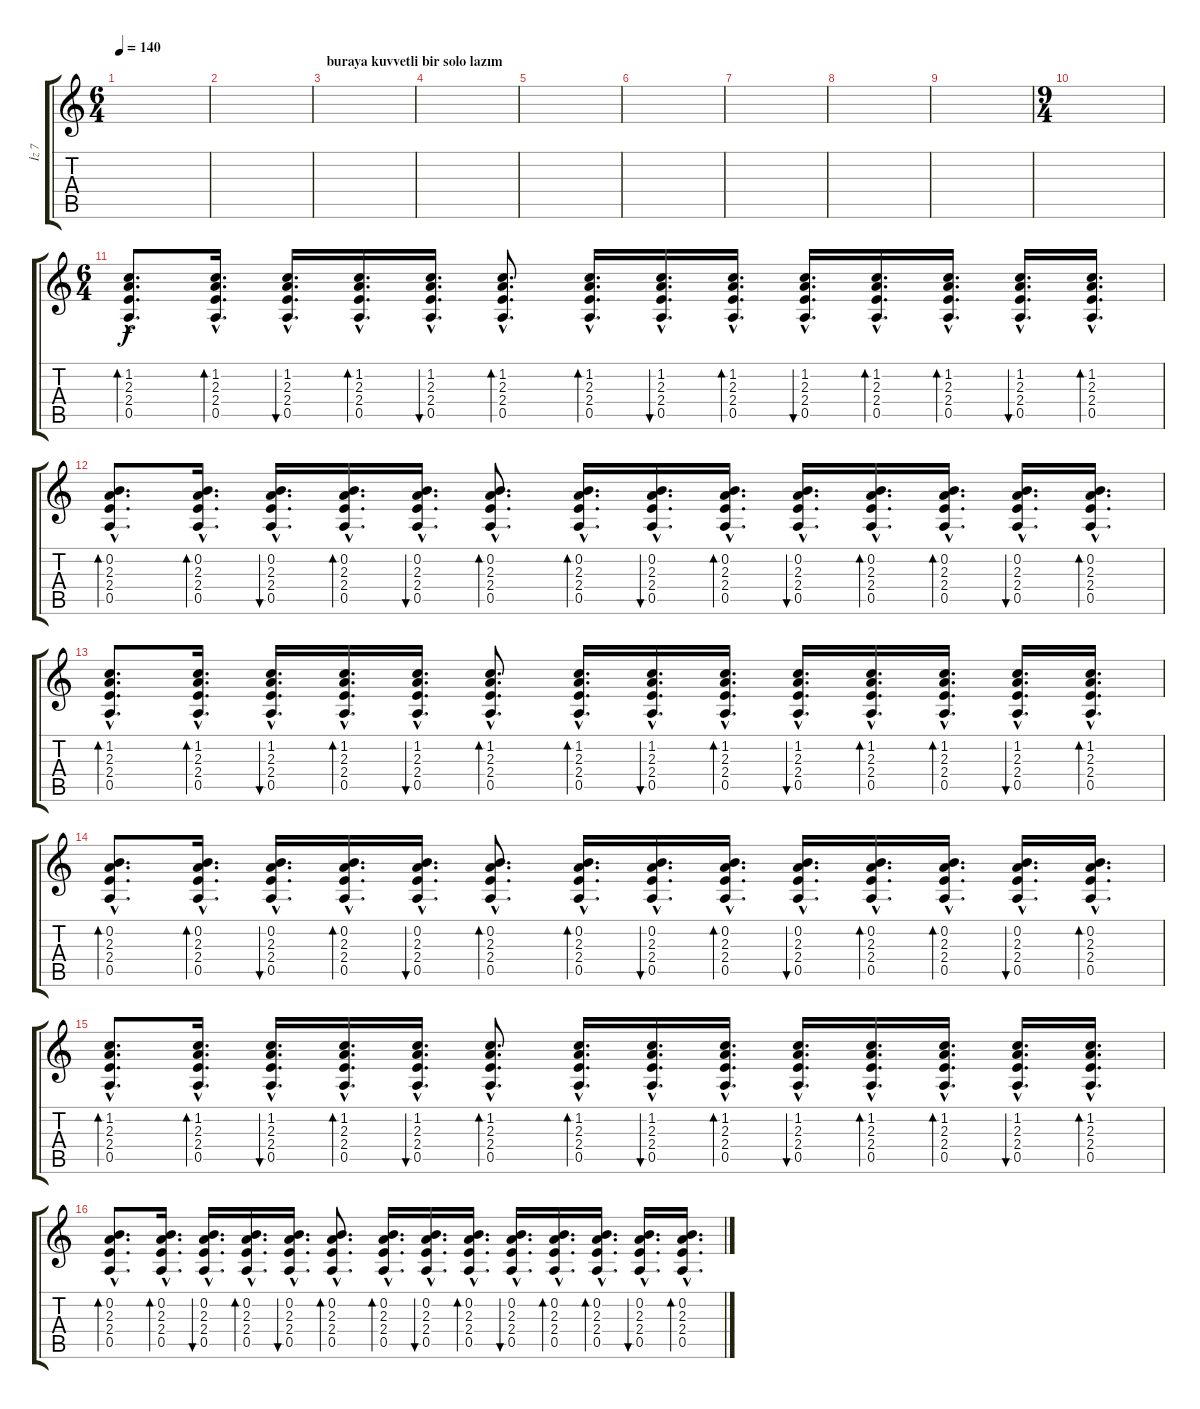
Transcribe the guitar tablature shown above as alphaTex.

\track ("İz 7" "İz 7") {instrument distortionguitar}
\staff {score tabs}
\tuning (E4 B3 G3 D3 A2 E2) {hide}
\ts (6 4)
\tempo 140
\clef g2
\ks c
|
|
\section ("" "buraya kuvvetli bir solo lazım")
|
|
|
|
|
|
|
\ts (9 4)
|
\ts (6 4)
(1.2{hac} 2.3{hac} 2.4{hac} 0.5{hac}).8{d bd 30 volume 12} (1.2{hac} 2.3{hac} 2.4{hac} 0.5{hac}).16{d bd 30} (1.2{hac} 2.3{hac} 2.4{hac} 0.5{hac}).16{d bu 30} (1.2{hac} 2.3{hac} 2.4{hac} 0.5{hac}).16{d bd 30} (1.2{hac} 2.3{hac} 2.4{hac} 0.5{hac}).16{d bu 30} (1.2{hac} 2.3{hac} 2.4{hac} 0.5{hac}).8{d bd 30} (1.2{hac} 2.3{hac} 2.4{hac} 0.5{hac}).16{d bd 30} (1.2{hac} 2.3{hac} 2.4{hac} 0.5{hac}).16{d bu 30} (1.2{hac} 2.3{hac} 2.4{hac} 0.5{hac}).16{d bd 30} (1.2{hac} 2.3{hac} 2.4{hac} 0.5{hac}).16{d bu 30} (1.2{hac} 2.3{hac} 2.4{hac} 0.5{hac}).16{d bd 30} (1.2{hac} 2.3{hac} 2.4{hac} 0.5{hac}).16{d bd 30} (1.2{hac} 2.3{hac} 2.4{hac} 0.5{hac}).16{d bu 30} (1.2{hac} 2.3{hac} 2.4{hac} 0.5{hac}).16{d bd 30} |
(0.2{hac} 2.3{hac} 2.4{hac} 0.5{hac}).8{d bd 30} (0.2{hac} 2.3{hac} 2.4{hac} 0.5{hac}).16{d bd 30} (0.2{hac} 2.3{hac} 2.4{hac} 0.5{hac}).16{d bu 30} (0.2{hac} 2.3{hac} 2.4{hac} 0.5{hac}).16{d bd 30} (0.2{hac} 2.3{hac} 2.4{hac} 0.5{hac}).16{d bu 30} (0.2{hac} 2.3{hac} 2.4{hac} 0.5{hac}).8{d bd 30} (0.2{hac} 2.3{hac} 2.4{hac} 0.5{hac}).16{d bd 30} (0.2{hac} 2.3{hac} 2.4{hac} 0.5{hac}).16{d bu 30} (0.2{hac} 2.3{hac} 2.4{hac} 0.5{hac}).16{d bd 30} (0.2{hac} 2.3{hac} 2.4{hac} 0.5{hac}).16{d bu 30} (0.2{hac} 2.3{hac} 2.4{hac} 0.5{hac}).16{d bd 30} (0.2{hac} 2.3{hac} 2.4{hac} 0.5{hac}).16{d bd 30} (0.2{hac} 2.3{hac} 2.4{hac} 0.5{hac}).16{d bu 30} (0.2{hac} 2.3{hac} 2.4{hac} 0.5{hac}).16{d bd 30} |
(1.2{hac} 2.3{hac} 2.4{hac} 0.5{hac}).8{d bd 30} (1.2{hac} 2.3{hac} 2.4{hac} 0.5{hac}).16{d bd 30} (1.2{hac} 2.3{hac} 2.4{hac} 0.5{hac}).16{d bu 30} (1.2{hac} 2.3{hac} 2.4{hac} 0.5{hac}).16{d bd 30} (1.2{hac} 2.3{hac} 2.4{hac} 0.5{hac}).16{d bu 30} (1.2{hac} 2.3{hac} 2.4{hac} 0.5{hac}).8{d bd 30} (1.2{hac} 2.3{hac} 2.4{hac} 0.5{hac}).16{d bd 30} (1.2{hac} 2.3{hac} 2.4{hac} 0.5{hac}).16{d bu 30} (1.2{hac} 2.3{hac} 2.4{hac} 0.5{hac}).16{d bd 30} (1.2{hac} 2.3{hac} 2.4{hac} 0.5{hac}).16{d bu 30} (1.2{hac} 2.3{hac} 2.4{hac} 0.5{hac}).16{d bd 30} (1.2{hac} 2.3{hac} 2.4{hac} 0.5{hac}).16{d bd 30} (1.2{hac} 2.3{hac} 2.4{hac} 0.5{hac}).16{d bu 30} (1.2{hac} 2.3{hac} 2.4{hac} 0.5{hac}).16{d bd 30} |
(0.2{hac} 2.3{hac} 2.4{hac} 0.5{hac}).8{d bd 30} (0.2{hac} 2.3{hac} 2.4{hac} 0.5{hac}).16{d bd 30} (0.2{hac} 2.3{hac} 2.4{hac} 0.5{hac}).16{d bu 30} (0.2{hac} 2.3{hac} 2.4{hac} 0.5{hac}).16{d bd 30} (0.2{hac} 2.3{hac} 2.4{hac} 0.5{hac}).16{d bu 30} (0.2{hac} 2.3{hac} 2.4{hac} 0.5{hac}).8{d bd 30} (0.2{hac} 2.3{hac} 2.4{hac} 0.5{hac}).16{d bd 30} (0.2{hac} 2.3{hac} 2.4{hac} 0.5{hac}).16{d bu 30} (0.2{hac} 2.3{hac} 2.4{hac} 0.5{hac}).16{d bd 30} (0.2{hac} 2.3{hac} 2.4{hac} 0.5{hac}).16{d bu 30} (0.2{hac} 2.3{hac} 2.4{hac} 0.5{hac}).16{d bd 30} (0.2{hac} 2.3{hac} 2.4{hac} 0.5{hac}).16{d bd 30} (0.2{hac} 2.3{hac} 2.4{hac} 0.5{hac}).16{d bu 30} (0.2{hac} 2.3{hac} 2.4{hac} 0.5{hac}).16{d bd 30} |
(1.2{hac} 2.3{hac} 2.4{hac} 0.5{hac}).8{d bd 30} (1.2{hac} 2.3{hac} 2.4{hac} 0.5{hac}).16{d bd 30} (1.2{hac} 2.3{hac} 2.4{hac} 0.5{hac}).16{d bu 30} (1.2{hac} 2.3{hac} 2.4{hac} 0.5{hac}).16{d bd 30} (1.2{hac} 2.3{hac} 2.4{hac} 0.5{hac}).16{d bu 30} (1.2{hac} 2.3{hac} 2.4{hac} 0.5{hac}).8{d bd 30} (1.2{hac} 2.3{hac} 2.4{hac} 0.5{hac}).16{d bd 30} (1.2{hac} 2.3{hac} 2.4{hac} 0.5{hac}).16{d bu 30} (1.2{hac} 2.3{hac} 2.4{hac} 0.5{hac}).16{d bd 30} (1.2{hac} 2.3{hac} 2.4{hac} 0.5{hac}).16{d bu 30} (1.2{hac} 2.3{hac} 2.4{hac} 0.5{hac}).16{d bd 30} (1.2{hac} 2.3{hac} 2.4{hac} 0.5{hac}).16{d bd 30} (1.2{hac} 2.3{hac} 2.4{hac} 0.5{hac}).16{d bu 30} (1.2{hac} 2.3{hac} 2.4{hac} 0.5{hac}).16{d bd 30} |
(0.2{hac} 2.3{hac} 2.4{hac} 0.5{hac}).8{d bd 30} (0.2{hac} 2.3{hac} 2.4{hac} 0.5{hac}).16{d bd 30} (0.2{hac} 2.3{hac} 2.4{hac} 0.5{hac}).16{d bu 30} (0.2{hac} 2.3{hac} 2.4{hac} 0.5{hac}).16{d bd 30} (0.2{hac} 2.3{hac} 2.4{hac} 0.5{hac}).16{d bu 30} (0.2{hac} 2.3{hac} 2.4{hac} 0.5{hac}).8{d bd 30} (0.2{hac} 2.3{hac} 2.4{hac} 0.5{hac}).16{d bd 30} (0.2{hac} 2.3{hac} 2.4{hac} 0.5{hac}).16{d bu 30} (0.2{hac} 2.3{hac} 2.4{hac} 0.5{hac}).16{d bd 30} (0.2{hac} 2.3{hac} 2.4{hac} 0.5{hac}).16{d bu 30} (0.2{hac} 2.3{hac} 2.4{hac} 0.5{hac}).16{d bd 30} (0.2{hac} 2.3{hac} 2.4{hac} 0.5{hac}).16{d bd 30} (0.2{hac} 2.3{hac} 2.4{hac} 0.5{hac}).16{d bu 30} (0.2{hac} 2.3{hac} 2.4{hac} 0.5{hac}).16{d bd 30}
